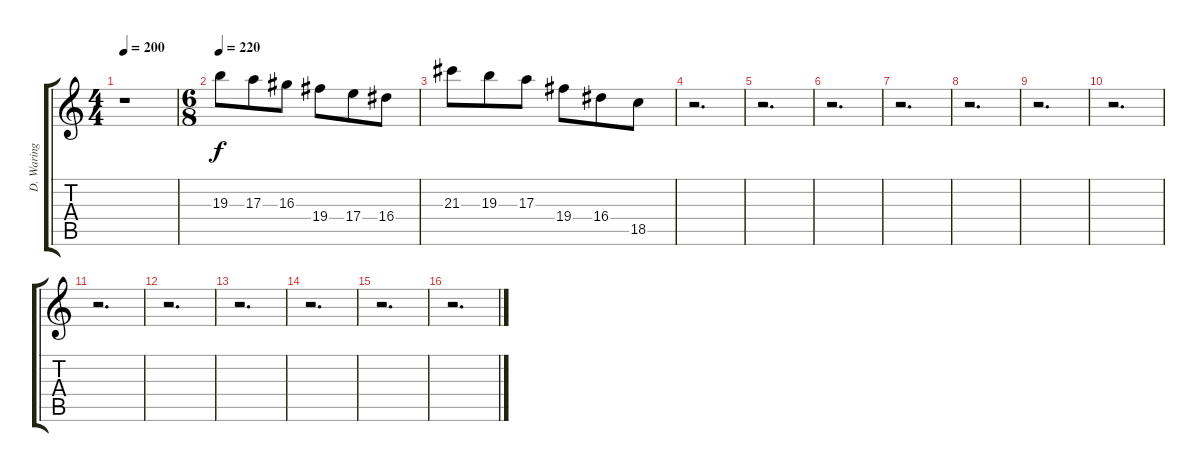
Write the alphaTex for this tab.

\track ("D. Waring Lead Gtr." "D. Waring ") {instrument distortionguitar}
\staff {score tabs}
\tuning (Db4 Ab3 E3 B2 Gb2 Db2) {hide}
\ts (4 4)
\tempo 200
\clef g2
\ks c
r.1{dy f} |
\ts (6 8)
\tempo 220
19.3.8{volume 13 balance 12 instrument distortionguitar} 17.3.8 16.3.8 19.4.8 17.4.8 16.4.8 |
21.3.8 19.3.8 17.3.8 19.4.8 16.4.8 18.5.8 |
r.2{d} |
r.2{d} |
r.2{d} |
r.2{d} |
r.2{d} |
r.2{d} |
r.2{d} |
r.2{d} |
r.2{d} |
r.2{d} |
r.2{d} |
r.2{d} |
r.2{d}
